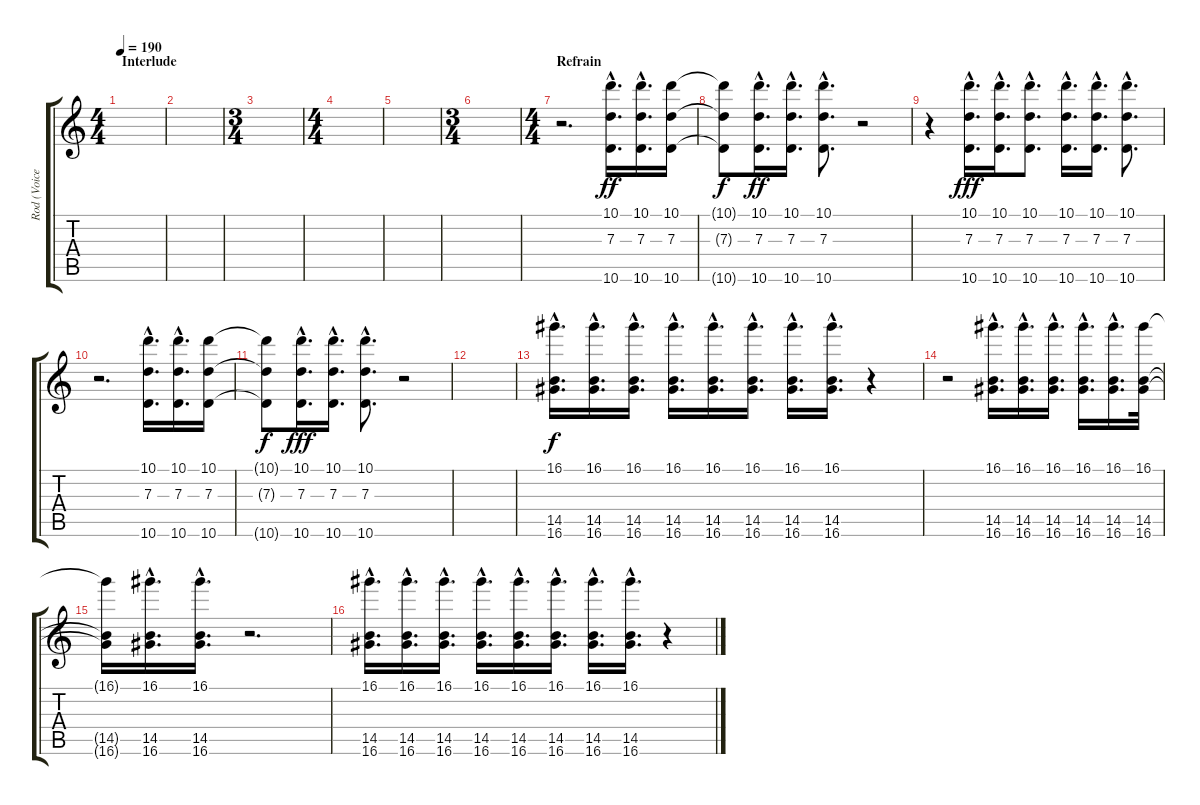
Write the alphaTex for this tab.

\track ("Rod (Voice)" "Rod (Voice") {instrument guitarharmonics}
\staff {score tabs}
\tuning (E4 B3 G3 D3 A2 E2) {hide}
\ts (4 4)
\section ("" "Interlude")
\tempo 190
\clef g2
\ks c
|
|
\ts (3 4)
|
\ts (4 4)
|
|
\ts (3 4)
|
\ts (4 4)
\section ("" "Refrain")
r.2{d} (10.1{hac} 7.3{hac} 10.6{hac}).16{d dy ff instrument guitarharmonics} (10.1{hac} 7.3{hac} 10.6{hac}).16{d} (10.1 7.3 10.6).16 |
(10.1{t} 7.3{t} 10.6{t}).8{dy f} (10.1{hac} 7.3{hac} 10.6{hac}).16{d dy ff} (10.1{hac} 7.3{hac} 10.6{hac}).16{d} (10.1{hac} 7.3{hac} 10.6{hac}).8{d} r.2 |
r.4 (10.1{hac} 7.3{hac} 10.6{hac}).16{d dy fff} (10.1{hac} 7.3{hac} 10.6{hac}).16{d} (10.1{hac} 7.3{hac} 10.6{hac}).8{d} (10.1{hac} 7.3{hac} 10.6{hac}).16{d} (10.1{hac} 7.3{hac} 10.6{hac}).16{d} (10.1{hac} 7.3{hac} 10.6{hac}).8{d} |
r.2{d} (10.1{hac} 7.3{hac} 10.6{hac}).16{d} (10.1{hac} 7.3{hac} 10.6{hac}).16{d} (10.1 7.3 10.6).16 |
(10.1{t} 7.3{t} 10.6{t}).8{dy f} (10.1{hac} 7.3{hac} 10.6{hac}).16{d dy fff} (10.1{hac} 7.3{hac} 10.6{hac}).16{d} (10.1{hac} 7.3{hac} 10.6{hac}).8{d} r.2 |
|
(16.1{hac} 14.5{hac} 16.6{hac}).16{d dy f} (16.1{hac} 14.5{hac} 16.6{hac}).16{d} (16.1{hac} 14.5{hac} 16.6{hac}).16{d} (16.1{hac} 14.5{hac} 16.6{hac}).16{d} (16.1{hac} 14.5{hac} 16.6{hac}).16{d} (16.1{hac} 14.5{hac} 16.6{hac}).16{d} (16.1{hac} 14.5{hac} 16.6{hac}).16{d} (16.1{hac} 14.5{hac} 16.6{hac}).16{d} r.4 |
r.2 (16.1{hac} 14.5{hac} 16.6{hac}).16{d} (16.1{hac} 14.5{hac} 16.6{hac}).16{d} (16.1{hac} 14.5{hac} 16.6{hac}).16{d} (16.1{hac} 14.5{hac} 16.6{hac}).16{d} (16.1{hac} 14.5{hac} 16.6{hac}).16{d} (16.1 14.5 16.6).32 |
(16.1{t} 14.5{t} 16.6{t}).16 (16.1{hac} 14.5{hac} 16.6{hac}).16{d} (16.1{hac} 14.5{hac} 16.6{hac}).16{d} r.2{d} |
(16.1{hac} 14.5{hac} 16.6{hac}).16{d} (16.1{hac} 14.5{hac} 16.6{hac}).16{d} (16.1{hac} 14.5{hac} 16.6{hac}).16{d} (16.1{hac} 14.5{hac} 16.6{hac}).16{d} (16.1{hac} 14.5{hac} 16.6{hac}).16{d} (16.1{hac} 14.5{hac} 16.6{hac}).16{d} (16.1{hac} 14.5{hac} 16.6{hac}).16{d} (16.1{hac} 14.5{hac} 16.6{hac}).16{d} r.4
